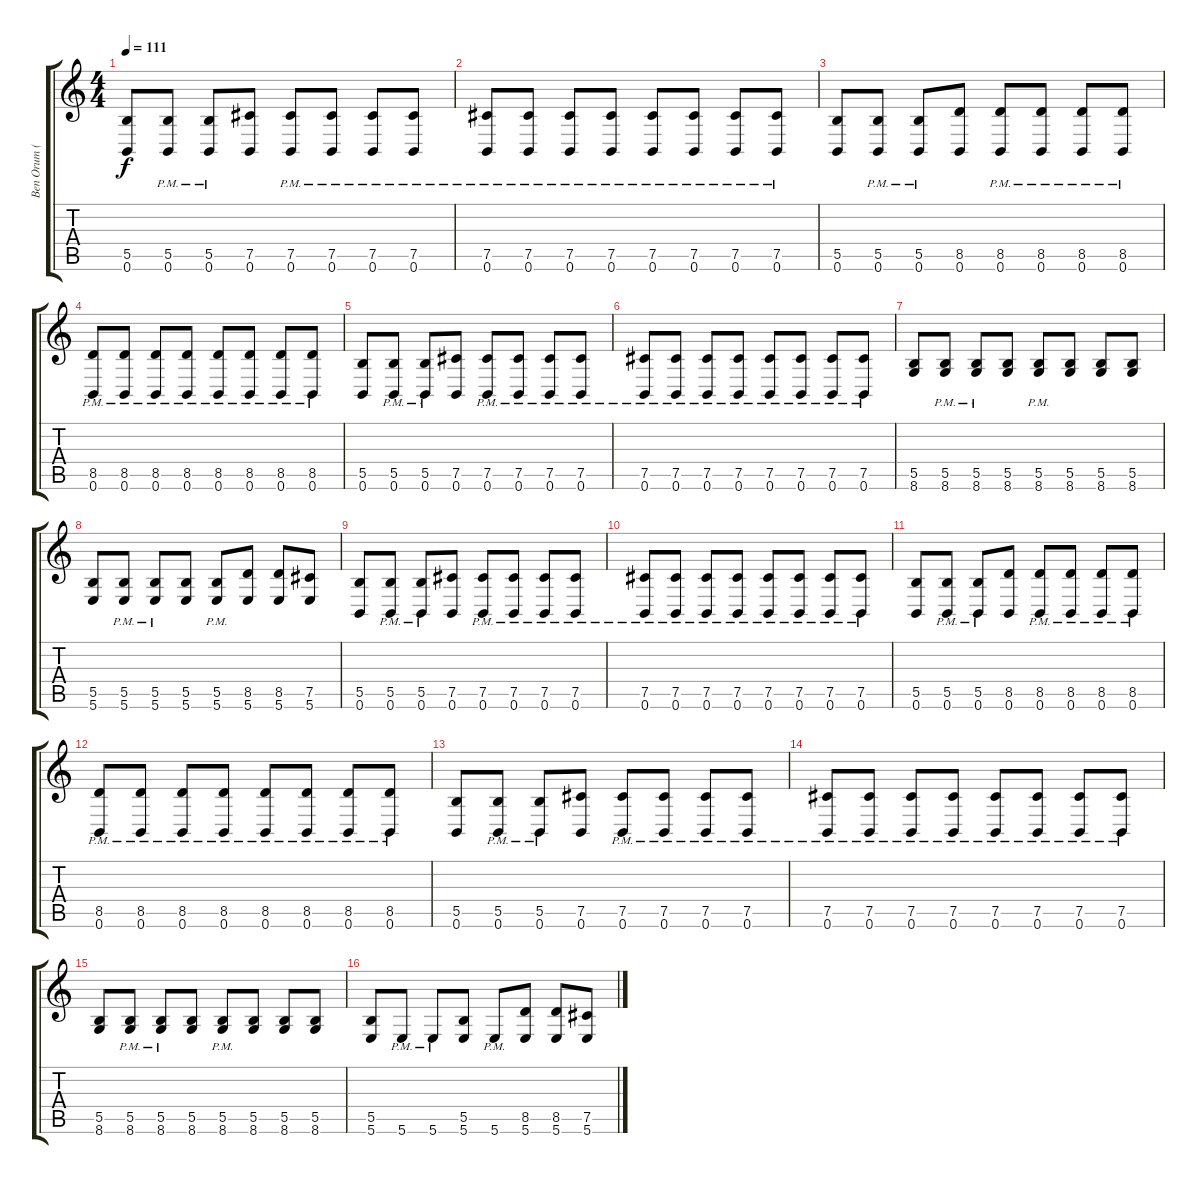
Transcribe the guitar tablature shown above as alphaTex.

\track ("Ben Orum (Guitar)" "Ben Orum (") {instrument overdrivenguitar}
\staff {score tabs}
\tuning (Db4 Ab3 E3 B2 Gb2 B1) {hide}
\ts (4 4)
\tempo 111
\clef g2
\ks c
(5.5 0.6).8{dy f} (5.5{pm} 0.6{pm}).8 (5.5{pm} 0.6{pm}).8 (7.5 0.6).8 (7.5{pm} 0.6{pm}).8 (7.5{pm} 0.6{pm}).8 (7.5{pm} 0.6{pm}).8 (7.5{pm} 0.6{pm}).8 |
(7.5{pm} 0.6{pm}).8 (7.5{pm} 0.6{pm}).8 (7.5{pm} 0.6{pm}).8 (7.5{pm} 0.6{pm}).8 (7.5{pm} 0.6{pm}).8 (7.5{pm} 0.6{pm}).8 (7.5{pm} 0.6{pm}).8 (7.5{pm} 0.6{pm}).8 |
(5.5 0.6).8 (5.5{pm} 0.6{pm}).8 (5.5{pm} 0.6{pm}).8 (8.5 0.6).8 (8.5{pm} 0.6{pm}).8 (8.5{pm} 0.6{pm}).8 (8.5{pm} 0.6{pm}).8 (8.5{pm} 0.6{pm}).8 |
(8.5{pm} 0.6{pm}).8 (8.5{pm} 0.6{pm}).8 (8.5{pm} 0.6{pm}).8 (8.5{pm} 0.6{pm}).8 (8.5{pm} 0.6{pm}).8 (8.5{pm} 0.6{pm}).8 (8.5{pm} 0.6{pm}).8 (8.5{pm} 0.6{pm}).8 |
(5.5 0.6).8 (5.5{pm} 0.6{pm}).8 (5.5{pm} 0.6{pm}).8 (7.5 0.6).8 (7.5{pm} 0.6{pm}).8 (7.5{pm} 0.6{pm}).8 (7.5{pm} 0.6{pm}).8 (7.5{pm} 0.6{pm}).8 |
(7.5{pm} 0.6{pm}).8 (7.5{pm} 0.6{pm}).8 (7.5{pm} 0.6{pm}).8 (7.5{pm} 0.6{pm}).8 (7.5{pm} 0.6{pm}).8 (7.5{pm} 0.6{pm}).8 (7.5{pm} 0.6{pm}).8 (7.5{pm} 0.6{pm}).8 |
(5.5 8.6).8 (5.5{pm} 8.6{pm}).8 (5.5{pm} 8.6{pm}).8 (5.5 8.6).8 (5.5{pm} 8.6{pm}).8 (5.5 8.6).8 (5.5 8.6).8 (5.5 8.6).8 |
(5.5 5.6).8 (5.5{pm} 5.6{pm}).8 (5.5{pm} 5.6{pm}).8 (5.5 5.6).8 (5.5{pm} 5.6{pm}).8 (8.5 5.6).8 (8.5 5.6).8 (7.5 5.6).8 |
(5.5 0.6).8 (5.5{pm} 0.6{pm}).8 (5.5{pm} 0.6{pm}).8 (7.5 0.6).8 (7.5{pm} 0.6{pm}).8 (7.5{pm} 0.6{pm}).8 (7.5{pm} 0.6{pm}).8 (7.5{pm} 0.6{pm}).8 |
(7.5{pm} 0.6{pm}).8 (7.5{pm} 0.6{pm}).8 (7.5{pm} 0.6{pm}).8 (7.5{pm} 0.6{pm}).8 (7.5{pm} 0.6{pm}).8 (7.5{pm} 0.6{pm}).8 (7.5{pm} 0.6{pm}).8 (7.5{pm} 0.6{pm}).8 |
(5.5 0.6).8 (5.5{pm} 0.6{pm}).8 (5.5{pm} 0.6{pm}).8 (8.5 0.6).8 (8.5{pm} 0.6{pm}).8 (8.5{pm} 0.6{pm}).8 (8.5{pm} 0.6{pm}).8 (8.5{pm} 0.6{pm}).8 |
(8.5{pm} 0.6{pm}).8 (8.5{pm} 0.6{pm}).8 (8.5{pm} 0.6{pm}).8 (8.5{pm} 0.6{pm}).8 (8.5{pm} 0.6{pm}).8 (8.5{pm} 0.6{pm}).8 (8.5{pm} 0.6{pm}).8 (8.5{pm} 0.6{pm}).8 |
(5.5 0.6).8 (5.5{pm} 0.6{pm}).8 (5.5{pm} 0.6{pm}).8 (7.5 0.6).8 (7.5{pm} 0.6{pm}).8 (7.5{pm} 0.6{pm}).8 (7.5{pm} 0.6{pm}).8 (7.5{pm} 0.6{pm}).8 |
(7.5{pm} 0.6{pm}).8 (7.5{pm} 0.6{pm}).8 (7.5{pm} 0.6{pm}).8 (7.5{pm} 0.6{pm}).8 (7.5{pm} 0.6{pm}).8 (7.5{pm} 0.6{pm}).8 (7.5{pm} 0.6{pm}).8 (7.5{pm} 0.6{pm}).8 |
(5.5 8.6).8 (5.5{pm} 8.6{pm}).8 (5.5{pm} 8.6{pm}).8 (5.5 8.6).8 (5.5{pm} 8.6{pm}).8 (5.5 8.6).8 (5.5 8.6).8 (5.5 8.6).8 |
(5.5 5.6).8 5.6{pm}.8 5.6{pm}.8 (5.5 5.6).8 5.6{pm}.8 (8.5 5.6).8 (8.5 5.6).8 (7.5 5.6).8
